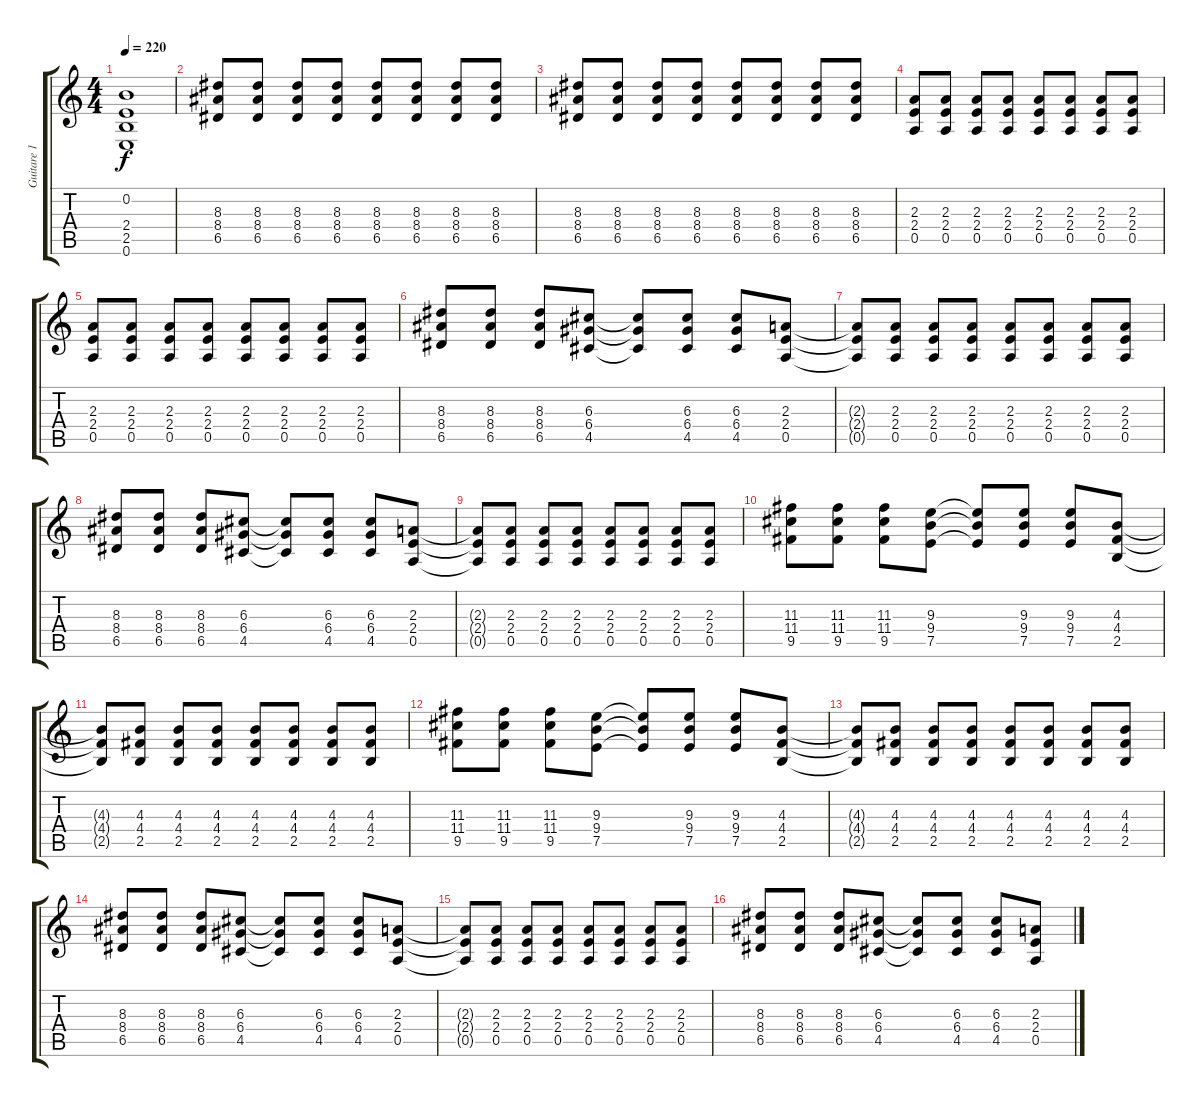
\track ("Guitare 1" "Guitare 1") {instrument distortionguitar}
\staff {score tabs}
\tuning (E4 B3 G3 D3 A2 E2) {hide}
\ts (4 4)
\tempo 220
\clef g2
\ks c
(0.2{t} 2.4{t} 2.5{t} 0.6{t}).1{dy f} |
(8.3 8.4 6.5).8 (8.3 8.4 6.5).8 (8.3 8.4 6.5).8 (8.3 8.4 6.5).8 (8.3 8.4 6.5).8 (8.3 8.4 6.5).8 (8.3 8.4 6.5).8 (8.3 8.4 6.5).8 |
(8.3 8.4 6.5).8 (8.3 8.4 6.5).8 (8.3 8.4 6.5).8 (8.3 8.4 6.5).8 (8.3 8.4 6.5).8 (8.3 8.4 6.5).8 (8.3 8.4 6.5).8 (8.3 8.4 6.5).8 |
(2.3 2.4 0.5).8 (2.3 2.4 0.5).8 (2.3 2.4 0.5).8 (2.3 2.4 0.5).8 (2.3 2.4 0.5).8 (2.3 2.4 0.5).8 (2.3 2.4 0.5).8 (2.3 2.4 0.5).8 |
(2.3 2.4 0.5).8 (2.3 2.4 0.5).8 (2.3 2.4 0.5).8 (2.3 2.4 0.5).8 (2.3 2.4 0.5).8 (2.3 2.4 0.5).8 (2.3 2.4 0.5).8 (2.3 2.4 0.5).8 |
(8.3 8.4 6.5).8 (8.3 8.4 6.5).8 (8.3 8.4 6.5).8 (6.3 6.4 4.5).8 (6.3{t} 6.4{t} 4.5{t}).8 (6.3 6.4 4.5).8 (6.3 6.4 4.5).8 (2.3 2.4 0.5).8 |
(2.3{t} 2.4{t} 0.5{t}).8 (2.3 2.4 0.5).8 (2.3 2.4 0.5).8 (2.3 2.4 0.5).8 (2.3 2.4 0.5).8 (2.3 2.4 0.5).8 (2.3 2.4 0.5).8 (2.3 2.4 0.5).8 |
(8.3 8.4 6.5).8 (8.3 8.4 6.5).8 (8.3 8.4 6.5).8 (6.3 6.4 4.5).8 (6.3{t} 6.4{t} 4.5{t}).8 (6.3 6.4 4.5).8 (6.3 6.4 4.5).8 (2.3 2.4 0.5).8 |
(2.3{t} 2.4{t} 0.5{t}).8 (2.3 2.4 0.5).8 (2.3 2.4 0.5).8 (2.3 2.4 0.5).8 (2.3 2.4 0.5).8 (2.3 2.4 0.5).8 (2.3 2.4 0.5).8 (2.3 2.4 0.5).8 |
(11.3 11.4 9.5).8 (11.3 11.4 9.5).8 (11.3 11.4 9.5).8 (9.3 9.4 7.5).8 (9.3{t} 9.4{t} 7.5{t}).8 (9.3 9.4 7.5).8 (9.3 9.4 7.5).8 (4.3 4.4 2.5).8 |
(4.3{t} 4.4{t} 2.5{t}).8 (4.3 4.4 2.5).8 (4.3 4.4 2.5).8 (4.3 4.4 2.5).8 (4.3 4.4 2.5).8 (4.3 4.4 2.5).8 (4.3 4.4 2.5).8 (4.3 4.4 2.5).8 |
(11.3 11.4 9.5).8 (11.3 11.4 9.5).8 (11.3 11.4 9.5).8 (9.3 9.4 7.5).8 (9.3{t} 9.4{t} 7.5{t}).8 (9.3 9.4 7.5).8 (9.3 9.4 7.5).8 (4.3 4.4 2.5).8 |
(4.3{t} 4.4{t} 2.5{t}).8 (4.3 4.4 2.5).8 (4.3 4.4 2.5).8 (4.3 4.4 2.5).8 (4.3 4.4 2.5).8 (4.3 4.4 2.5).8 (4.3 4.4 2.5).8 (4.3 4.4 2.5).8 |
(8.3 8.4 6.5).8 (8.3 8.4 6.5).8 (8.3 8.4 6.5).8 (6.3 6.4 4.5).8 (6.3{t} 6.4{t} 4.5{t}).8 (6.3 6.4 4.5).8 (6.3 6.4 4.5).8 (2.3 2.4 0.5).8 |
(2.3{t} 2.4{t} 0.5{t}).8 (2.3 2.4 0.5).8 (2.3 2.4 0.5).8 (2.3 2.4 0.5).8 (2.3 2.4 0.5).8 (2.3 2.4 0.5).8 (2.3 2.4 0.5).8 (2.3 2.4 0.5).8 |
(8.3 8.4 6.5).8 (8.3 8.4 6.5).8 (8.3 8.4 6.5).8 (6.3 6.4 4.5).8 (6.3{t} 6.4{t} 4.5{t}).8 (6.3 6.4 4.5).8 (6.3 6.4 4.5).8 (2.3 2.4 0.5).8
